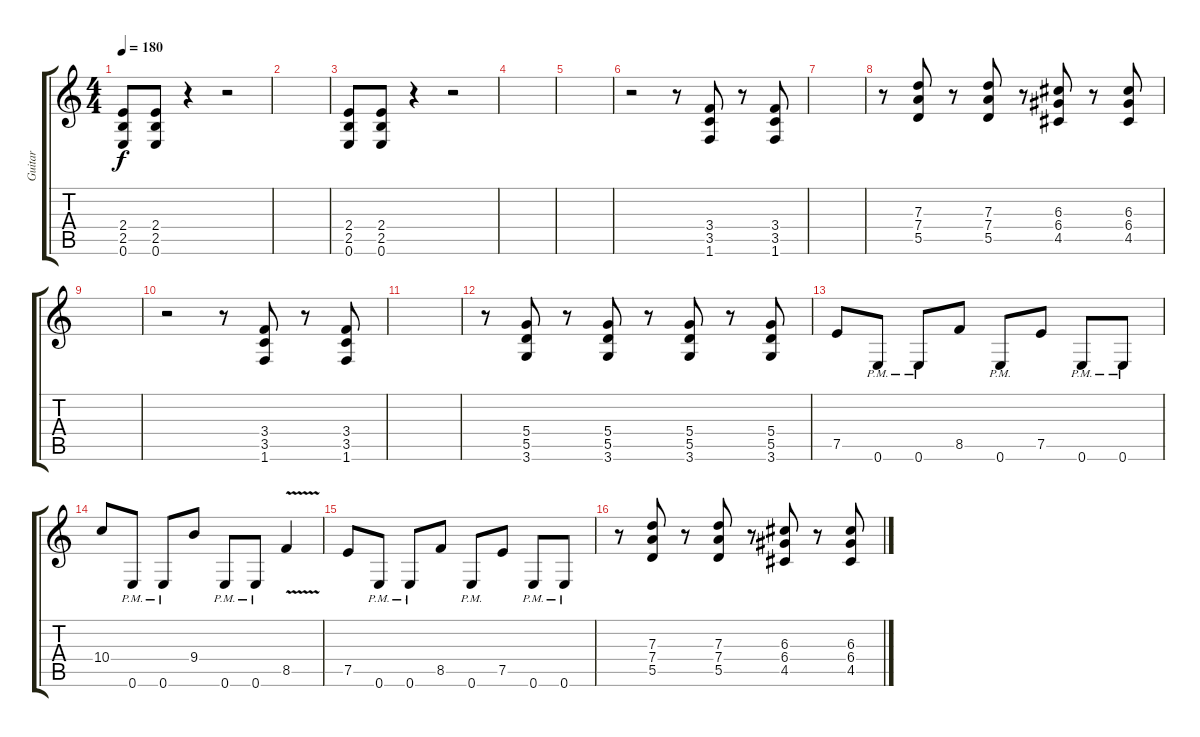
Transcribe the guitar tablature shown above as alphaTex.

\track ("Guitar" "Guitar") {instrument distortionguitar}
\staff {score tabs}
\tuning (E4 B3 G3 D3 A2 E2) {hide}
\ts (4 4)
\tempo 180
\clef g2
\ks c
(2.4 2.5 0.6).8{dy f} (2.4 2.5 0.6).8 r.4 r.2 |
|
(2.4 2.5 0.6).8 (2.4 2.5 0.6).8 r.4 r.2 |
|
|
r.2 r.8 (3.4 3.5 1.6).8 r.8 (3.4 3.5 1.6).8 |
|
r.8 (7.3 7.4 5.5).8 r.8 (7.3 7.4 5.5).8 r.8 (6.3 6.4 4.5).8 r.8 (6.3 6.4 4.5).8 |
|
r.2 r.8 (3.4 3.5 1.6).8 r.8 (3.4 3.5 1.6).8 |
|
r.8 (5.4 5.5 3.6).8 r.8 (5.4 5.5 3.6).8 r.8 (5.4 5.5 3.6).8 r.8 (5.4 5.5 3.6).8 |
7.5.8 0.6{pm}.8 0.6{pm}.8 8.5.8 0.6{pm}.8 7.5.8 0.6{pm}.8 0.6{pm}.8 |
10.4.8 0.6{pm}.8 0.6{pm}.8 9.4.8 0.6{pm}.8 0.6{pm}.8 8.5{v}.4 |
7.5.8 0.6{pm}.8 0.6{pm}.8 8.5.8 0.6{pm}.8 7.5.8 0.6{pm}.8 0.6{pm}.8 |
r.8 (7.3 7.4 5.5).8 r.8 (7.3 7.4 5.5).8 r.8 (6.3 6.4 4.5).8 r.8 (6.3 6.4 4.5).8
